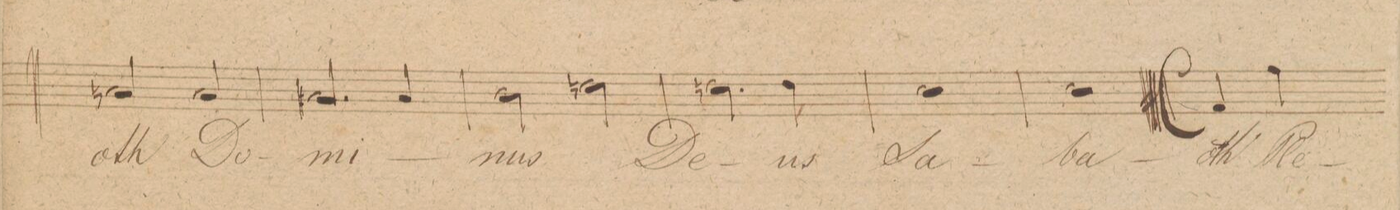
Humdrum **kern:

**kern	**text	**dynam
*I"Baſso.	*	*
*clefF4	*	*
*k[f#c#g#]	*	*
*met(c)	*	*
*M4/4	*	*
2Cn/	-oth	.
2C/	Do-	.
=14	=14	=14
2.C#X/	-mi-	.
4C#/	.	.
=15	=15	=15
2D\	-nus	.
2Fn\	.	.
=16	=16	=16
2.Fn\	De-	.
4F\	-us	.
=17	=17	=17
1E	Sa-	.
=18	=18	=18
1E	-ba-	.
=19||	=19||	=19||
*M4/4	*	*
*met(c)	*	*
*mmet(c)	*	*
4AA/	-oth	.
4A\	Ple-	.
*-	*-	*-
